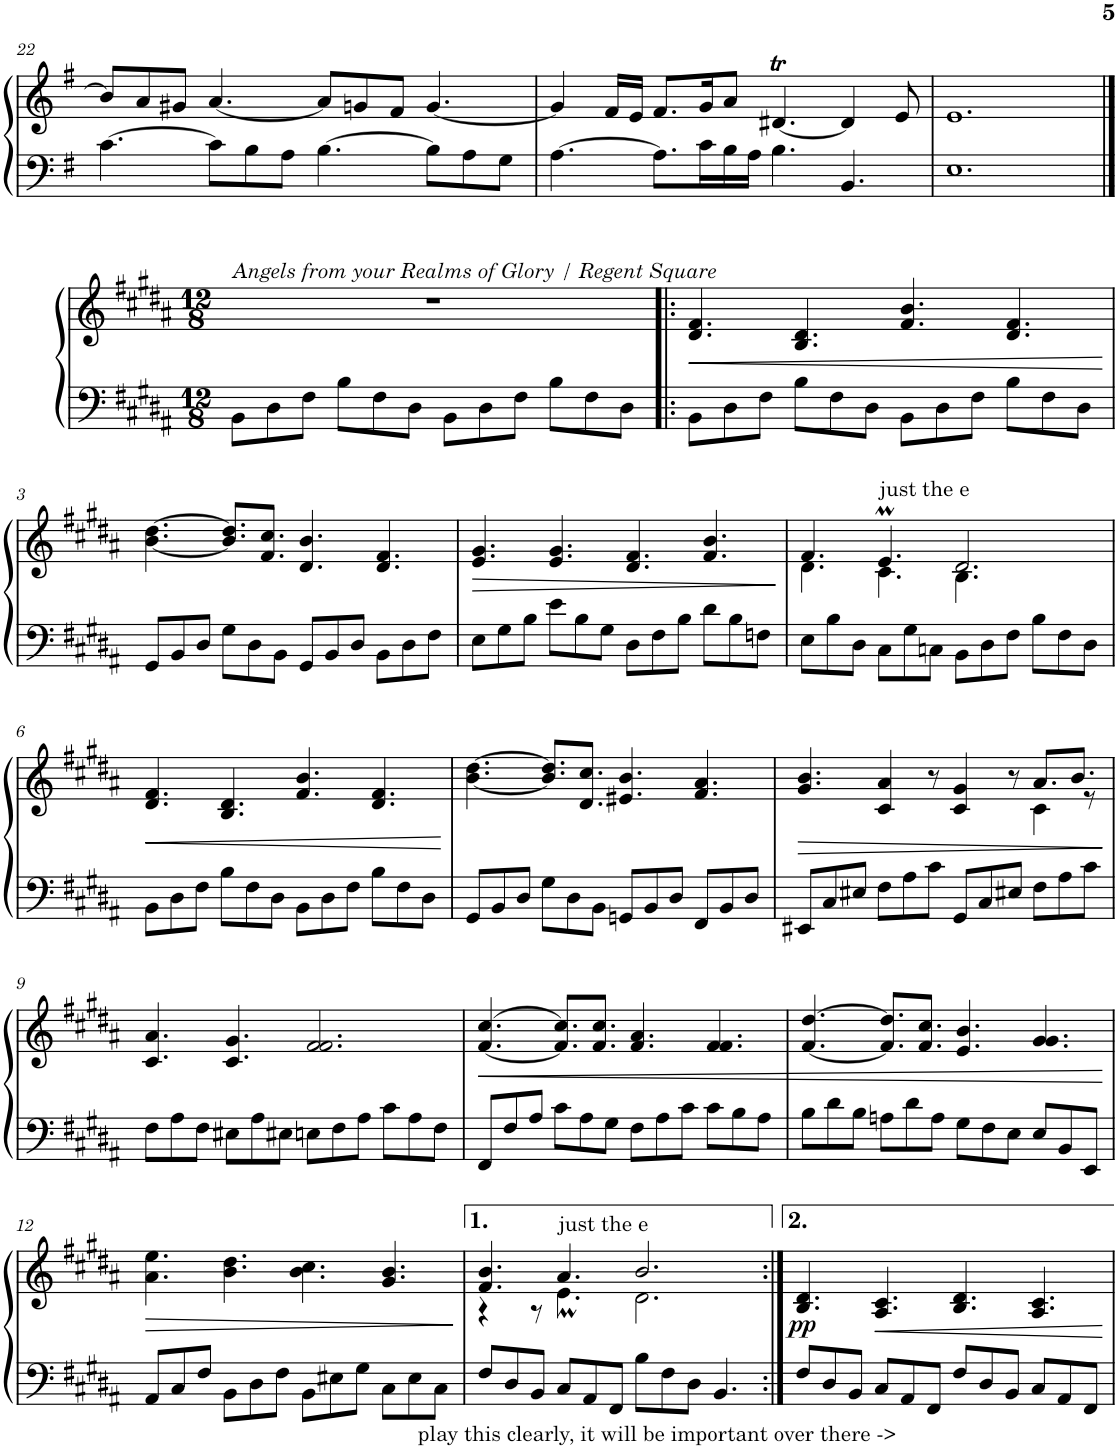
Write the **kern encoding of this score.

**kern	**kern	**dynam
*part1	*part1	*part1
*staff2	*staff1	*staff1/2
*I"Piano	*	*
*I'Pno.	*	*
!!LO:PB:g=z
*clefF4	*clefG2	*
*k[f#]	*k[f#]	*
*M12/8	*M12/8	*
=22	=22	=22
[4.c\	8b/L]	.
.	8a/	.
.	8g#X/J	.
8c\L]	[4.a/	.
8B\	.	.
8A\J	.	.
[4.B\	8a/L]	.
.	8gn/	.
.	8f#/J	.
8B\L]	[4.g/	.
8A\	.	.
8G\J	.	.
=23	=23	=23
[4.A\	4g/]	.
.	16f#/LL	.
.	16e/JJ	.
8.A\L]	8.f#/L	.
16c\L	16g/K	.
16B\	8a/J	.
16A\JJ	.	.
4.B\	[4.d#Xt/	.
4.BB/	4d#/]	.
.	8e/	.
=24	=24	=24
1.E	1.e	.
!!LO:LB:g=z
==1	==1	==1
*k[f#c#g#d#a#]	*k[f#c#g#d#a#]	*
*M12/8	*M12/8	*
!	!LO:TX:a:i:t=Angels from your Realms of Glory / Regent Square	!
8BB\L	1.r	.
8D#\	.	.
8F#\J	.	.
8B\L	.	.
8F#\	.	.
8D#\J	.	.
8BB\L	.	.
8D#\	.	.
8F#\J	.	.
8B\L	.	.
8F#\	.	.
8D#\J	.	.
=2!|:	=2!|:	=2!|:
!	!	!LO:HP:b
8BB\L	4.d#/ 4.f#/	<
8D#\	.	.
8F#\J	.	.
8B\L	4.B/ 4.d#/	.
8F#\	.	.
8D#\J	.	.
8BB\L	4.f#/ 4.b/	.
8D#\	.	.
8F#\J	.	.
8B\L	4.d#/ 4.f#/	.
8F#\	.	.
8D#\J	.	.
.	.	[
!!LO:LB:g=z
=3	=3	=3
8GG#/L	[4.b\ [4.dd#\	.
8BB/	.	.
8D#/J	.	.
8G#\L	8.b/] 8.dd#/]L	.
8D#\	.	.
.	8.f#/ 8.cc#/J	.
8BB\J	.	.
8GG#/L	4.d#/ 4.b/	.
8BB/	.	.
8D#/J	.	.
8BB\L	4.d#/ 4.f#/	.
8D#\	.	.
8F#\J	.	.
=4	=4	=4
!	!	!LO:HP:b
8E\L	4.e/ 4.g#/	>
8G#\	.	.
8B\J	.	.
8e\L	4.e/ 4.g#/	.
8B\	.	.
8G#\J	.	.
8D#\L	4.d#/ 4.f#/	.
8F#\	.	.
8B\J	.	.
8d#\L	4.f#/ 4.b/	.
8B\	.	.
8Fn\J	.	.
.	.	]
=5	=5	=5
*	*^	*
8E\L	4.f#/	4.d#\	.
8B\	.	.	.
8D#\J	.	.	.
!	!LO:TX:a:t=just the e	!	!
8C#\L	4.eM/	4.c#\	.
8G#\	.	.	.
8Cn\J	.	.	.
8BB\L	2.d#/	4.B\	.
8D#\	.	.	.
8F#\J	.	.	.
8B\L	.	4.ryy	.
8F#\	.	.	.
8D#\J	.	.	.
*	*v	*v	*
!!LO:LB:g=z
=6	=6	=6
!	!	!LO:HP:b
8BB\L	4.d#/ 4.f#/	<
8D#\	.	.
8F#\J	.	.
8B\L	4.B/ 4.d#/	.
8F#\	.	.
8D#\J	.	.
8BB\L	4.f#/ 4.b/	.
8D#\	.	.
8F#\J	.	.
8B\L	4.d#/ 4.f#/	.
8F#\	.	.
8D#\J	.	.
.	.	[
=7	=7	=7
8GG#/L	[4.b\ [4.dd#\	.
8BB/	.	.
8D#/J	.	.
8G#\L	8.b/] 8.dd#/]L	.
8D#\	.	.
.	8.d#/ 8.cc#/J	.
8BB\J	.	.
8GGn/L	4.e#X/ 4.b/	.
8BB/	.	.
8D#/J	.	.
8FF#/L	4.f#/ 4.a#/	.
8BB/	.	.
8D#/J	.	.
=8	=8	=8
!	!	!LO:HP:b
*	*^	*
8EE#X/L	4.g#/ 4.b/	8ryy	>
*	*v	*v	*
8C#/	.	.
8E#X/J	.	.
8F#\L	4c#/ 4a#/	.
8A#\	.	.
8c#\J	8r	.
8GG#/L	4c#/ 4g#/	.
8C#/	.	.
8E#X/J	8r	.
*	*^	*
8F#\L	8.a#/L	4c#\	.
8A#\	.	.	.
.	8.b/J	.	.
8c#\J	.	8r	.
*	*v	*v	*
.	.	]
!!LO:LB:g=z
=9	=9	=9
8F#\L	4.c#/ 4.a#/	.
8A#\	.	.
8F#\J	.	.
8E#X\L	4.c#/ 4.g#/	.
8A#\	.	.
8E#X\J	.	.
8En\L	2.f#/ 2.f#/	.
8F#\	.	.
8A#\J	.	.
8c#\L	.	.
8A#\	.	.
8F#\J	.	.
=10	=10	=10
!	!	!LO:HP:b
8FF#/L	[4.f#/ [4.cc#/	<
8F#/	.	.
8A#/J	.	.
8c#\L	8.f#/] 8.cc#/]L	.
8A#\	.	.
.	8.f#/ 8.cc#/J	.
8G#\J	.	.
8F#\L	4.f#/ 4.a#/	.
8A#\	.	.
8c#\J	.	.
8c#\L	4.f#/ 4.f#/	.
8B\	.	.
8A#\J	.	.
=11	=11	=11
8B\L	[4.f#/ [4.dd#/	.
8d#\	.	.
8B\J	.	.
8An\L	8.f#/] 8.dd#/]L	.
8d#\	.	.
.	8.f#/ 8.cc#/J	.
8A\J	.	.
8G#\L	4.e/ 4.b/	.
8F#\	.	.
8E\J	.	.
8E/L	4.g#/ 4.g#/	.
8BB/	.	.
8EE/J	.	.
.	.	[
!!LO:LB:g=z
=12	=12	=12
!	!	!LO:HP:b
8AA#/L	4.a#\ 4.ee\	>
8C#/	.	.
8F#/J	.	.
8BB\L	4.b\ 4.dd#\	.
8D#\	.	.
8F#\J	.	.
8BB\L	4.b\ 4.cc#\	.
8E#X\	.	.
8G#\J	.	.
8C#\L	4.g#/ 4.b/	.
8E#\	.	.
8C#\J	.	.
.	.	]
=13	=13	=13
*	*^	*
!LO:TX:b:t=play this clearly, it will be important over there ->	!	!	!
8F#/L	4.f#/ 4.b/	4r	.
8D#/	.	.	.
8BB/J	.	8r	.
!	!LO:TX:a:t=just the e	!	!
8C#/L	4.a#/	4.eM\	.
8AA#/	.	.	.
8FF#/J	.	.	.
8B\L	2.b/	2.d#\	.
8F#\	.	.	.
8D#\J	.	.	.
4.BB/	.	.	.
*	*v	*v	*
=14:|!	=14:|!	=14:|!
!	!	!LO:DY:b
8F#/L	4.B/ 4.d#/	pp
8D#/	.	.
8BB/J	.	.
!	!	!LO:HP:b
8C#/L	4.A#/ 4.c#/	<
8AA#/	.	.
8FF#/J	.	.
8F#/L	4.B/ 4.d#/	.
8D#/	.	.
8BB/J	.	.
8C#/L	4.A#/ 4.c#/	.
8AA#/	.	.
8FF#/J	.	.
.	.	[
=	=	=
*-	*-	*-
